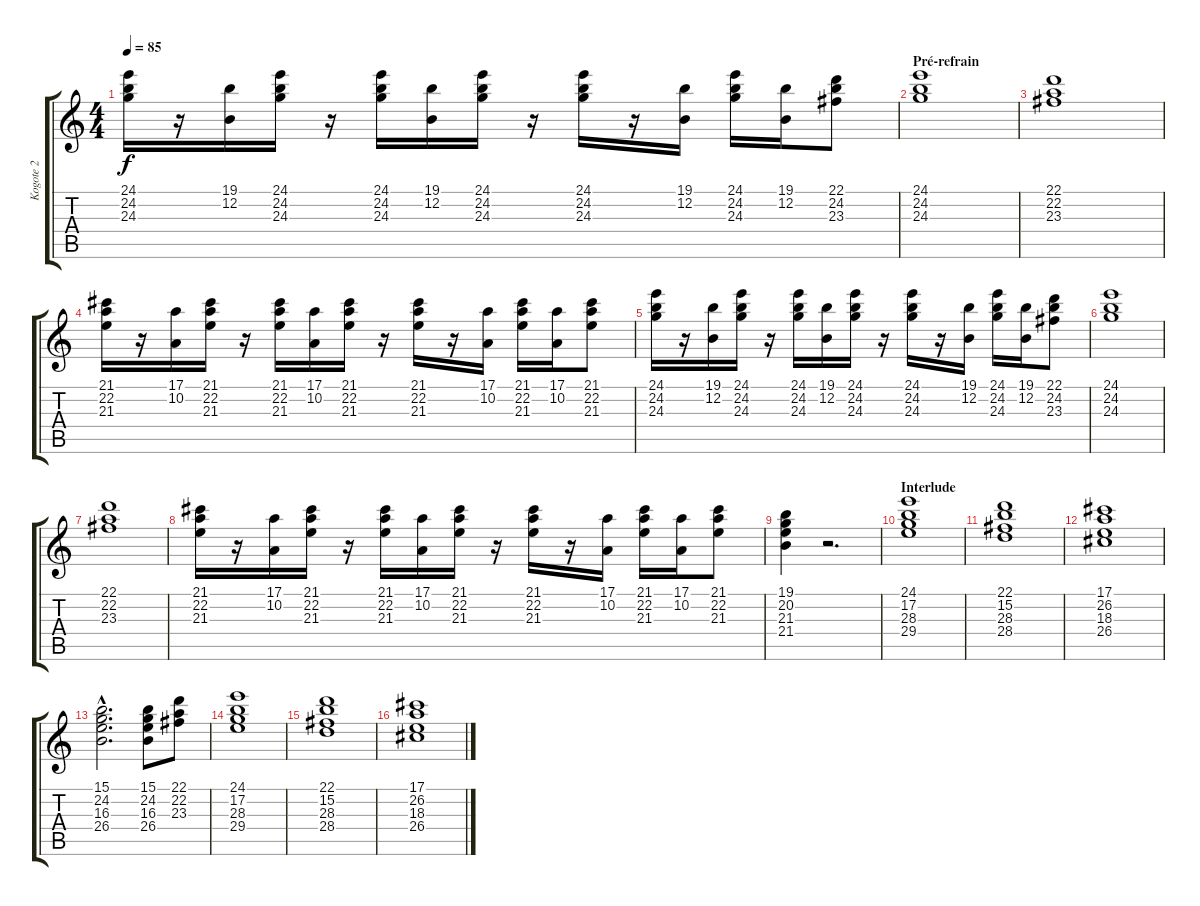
\track ("Kogote 2" "Kogote 2") {instrument drawbarorgan}
\staff {score tabs}
\tuning (E4 B3 G3 D3 A2 E2) {hide}
\ts (4 4)
\tempo 85
\clef g2
\ks c
(24.1 24.2 24.3).16{dy f} r.16 (19.1 12.2).16 (24.1 24.2 24.3).16 r.16 (24.1 24.2 24.3).16 (19.1 12.2).16 (24.1 24.2 24.3).16 r.16 (24.1 24.2 24.3).16 r.16 (19.1 12.2).16 (24.1 24.2 24.3).16 (19.1 12.2).16 (22.1 24.2 23.3).8 |
\section ("" "Pré-refrain")
(24.1 24.2 24.3).1 |
(22.1 22.2 23.3).1 |
(21.1 22.2 21.3).16 r.16 (17.1 10.2).16 (21.1 22.2 21.3).16 r.16 (21.1 22.2 21.3).16 (17.1 10.2).16 (21.1 22.2 21.3).16 r.16 (21.1 22.2 21.3).16 r.16 (17.1 10.2).16 (21.1 22.2 21.3).16 (17.1 10.2).16 (21.1 22.2 21.3).8 |
(24.1 24.2 24.3).16 r.16 (19.1 12.2).16 (24.1 24.2 24.3).16 r.16 (24.1 24.2 24.3).16 (19.1 12.2).16 (24.1 24.2 24.3).16 r.16 (24.1 24.2 24.3).16 r.16 (19.1 12.2).16 (24.1 24.2 24.3).16 (19.1 12.2).16 (22.1 24.2 23.3).8 |
(24.1 24.2 24.3).1 |
(22.1 22.2 23.3).1 |
(21.1 22.2 21.3).16 r.16 (17.1 10.2).16 (21.1 22.2 21.3).16 r.16 (21.1 22.2 21.3).16 (17.1 10.2).16 (21.1 22.2 21.3).16 r.16 (21.1 22.2 21.3).16 r.16 (17.1 10.2).16 (21.1 22.2 21.3).16 (17.1 10.2).16 (21.1 22.2 21.3).8 |
(19.1 20.2 21.3 21.4).4 r.2{d} |
\section ("" "Interlude")
(24.1 17.2 28.3 29.4).1 |
(22.1 15.2 28.3 28.4).1 |
(17.1 26.2 18.3 26.4).1 |
(15.1{hac} 24.2{hac} 16.3{hac} 26.4{hac}).2{d} (15.1 24.2 16.3 26.4).8 (22.1 22.2 23.3).8 |
(24.1 17.2 28.3 29.4).1 |
(22.1 15.2 28.3 28.4).1 |
(17.1 26.2 18.3 26.4).1
